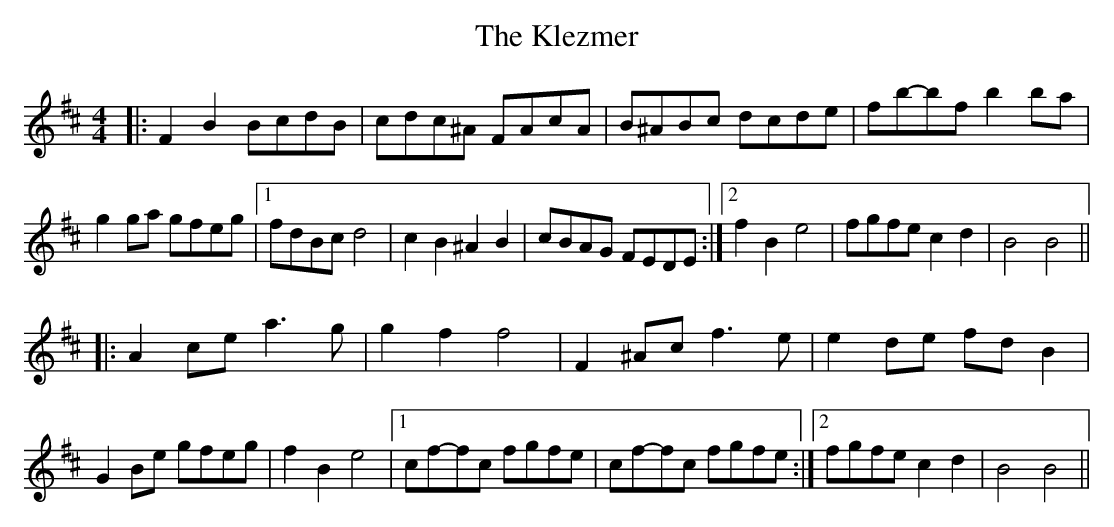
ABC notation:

X:1
T: Klezmer, The
M: 4/4
L: 1/8
K:Bmin
|:F2 B2 BcdB|cdc^A FAcA|B^ABc dcde|fb-bf b2 ba|
g2 ga gfeg|1 fdBc d4|c2 B2 ^A2 B2|cBAG FEDE:|2 f2 B2 e4|fgfe c2 d2|B4 B4||
|:A2 ce a3 g|g2 f2 f4|F2 ^Ac f3 e|e2 de fd B2|
G2 Be gfeg|f2 B2 e4|1 cf-fc fgfe|cf-fc fgfe:|2 fgfe c2 d2|B4 B4||
